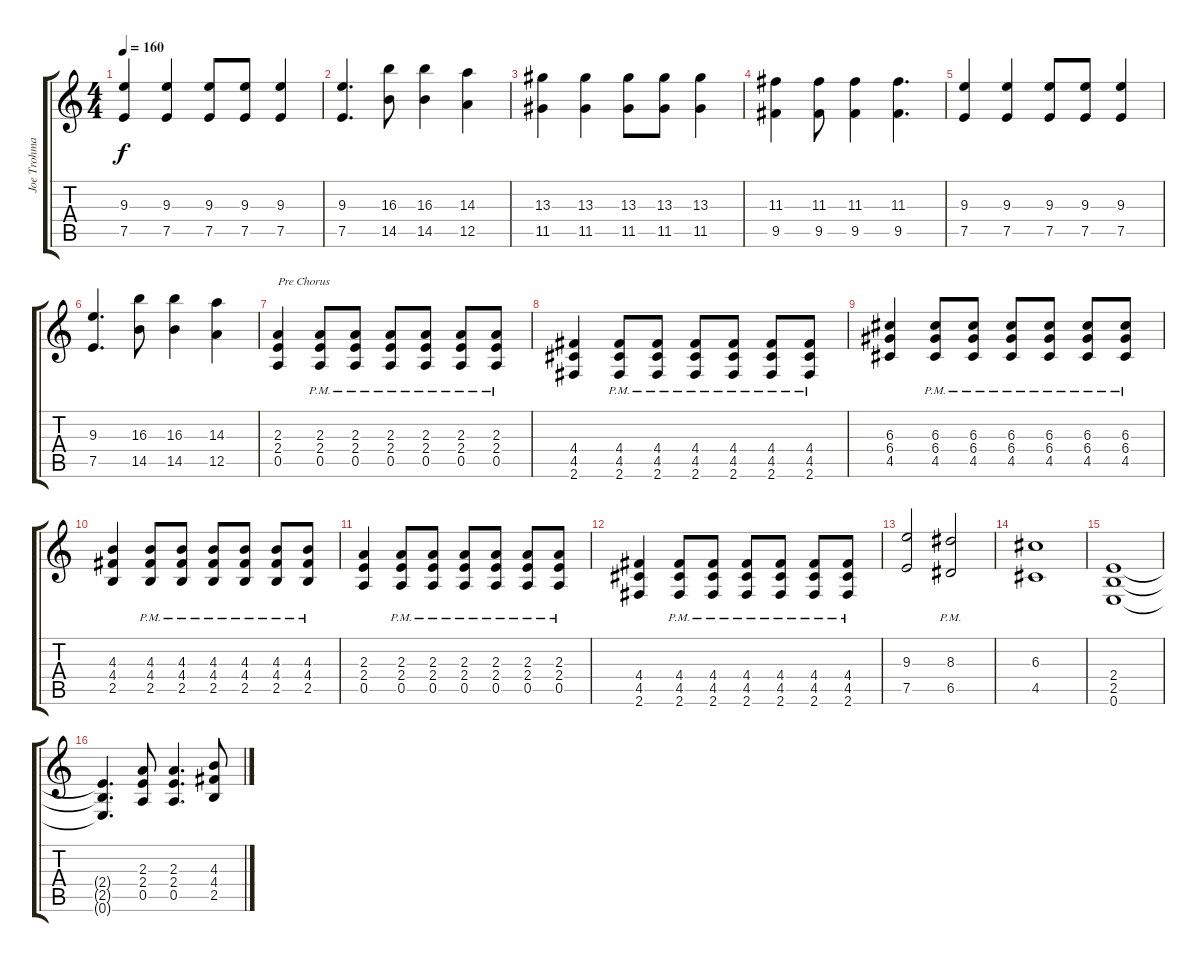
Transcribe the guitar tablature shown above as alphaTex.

\track ("Joe Trohman" "Joe Trohma") {instrument overdrivenguitar}
\staff {score tabs}
\tuning (E4 B3 G3 D3 A2 E2) {hide}
\ts (4 4)
\tempo 160
\clef g2
\ks c
(9.3 7.5).4{dy f} (9.3 7.5).4 (9.3 7.5).8 (9.3 7.5).8 (9.3 7.5).4 |
(9.3 7.5).4{d} (16.3 14.5).8 (16.3 14.5).4 (14.3 12.5).4 |
(13.3 11.5).4 (13.3 11.5).4 (13.3 11.5).8 (13.3 11.5).8 (13.3 11.5).4 |
(11.3 9.5).4 (11.3 9.5).8 (11.3 9.5).4 (11.3 9.5).4{d} |
(9.3 7.5).4 (9.3 7.5).4 (9.3 7.5).8 (9.3 7.5).8 (9.3 7.5).4 |
(9.3 7.5).4{d} (16.3 14.5).8 (16.3 14.5).4 (14.3 12.5).4 |
(2.3 2.4 0.5).4{txt "Pre Chorus"} (2.3{pm} 2.4{pm} 0.5{pm}).8 (2.3{pm} 2.4{pm} 0.5{pm}).8 (2.3{pm} 2.4{pm} 0.5{pm}).8 (2.3{pm} 2.4{pm} 0.5{pm}).8 (2.3{pm} 2.4{pm} 0.5{pm}).8 (2.3{pm} 2.4{pm} 0.5{pm}).8 |
(4.4 4.5 2.6).4 (4.4{pm} 4.5{pm} 2.6{pm}).8 (4.4{pm} 4.5{pm} 2.6{pm}).8 (4.4{pm} 4.5{pm} 2.6{pm}).8 (4.4{pm} 4.5{pm} 2.6{pm}).8 (4.4{pm} 4.5{pm} 2.6{pm}).8 (4.4{pm} 4.5{pm} 2.6{pm}).8 |
(6.3 6.4 4.5).4 (6.3{pm} 6.4{pm} 4.5{pm}).8 (6.3{pm} 6.4{pm} 4.5{pm}).8 (6.3{pm} 6.4{pm} 4.5{pm}).8 (6.3{pm} 6.4{pm} 4.5{pm}).8 (6.3{pm} 6.4{pm} 4.5{pm}).8 (6.3{pm} 6.4{pm} 4.5{pm}).8 |
(4.3 4.4 2.5).4 (4.3{pm} 4.4{pm} 2.5{pm}).8 (4.3{pm} 4.4{pm} 2.5{pm}).8 (4.3{pm} 4.4{pm} 2.5{pm}).8 (4.3{pm} 4.4{pm} 2.5{pm}).8 (4.3{pm} 4.4{pm} 2.5{pm}).8 (4.3{pm} 4.4{pm} 2.5{pm}).8 |
(2.3 2.4 0.5).4 (2.3{pm} 2.4{pm} 0.5{pm}).8 (2.3{pm} 2.4{pm} 0.5{pm}).8 (2.3{pm} 2.4{pm} 0.5{pm}).8 (2.3{pm} 2.4{pm} 0.5{pm}).8 (2.3{pm} 2.4{pm} 0.5{pm}).8 (2.3{pm} 2.4{pm} 0.5{pm}).8 |
(4.4 4.5 2.6).4 (4.4{pm} 4.5{pm} 2.6{pm}).8 (4.4{pm} 4.5{pm} 2.6{pm}).8 (4.4{pm} 4.5{pm} 2.6{pm}).8 (4.4{pm} 4.5{pm} 2.6{pm}).8 (4.4{pm} 4.5{pm} 2.6{pm}).8 (4.4{pm} 4.5{pm} 2.6{pm}).8 |
(9.3 7.5).2 (8.3{pm} 6.5).2 |
(6.3 4.5).1 |
(2.4 2.5 0.6).1 |
(2.4{t} 2.5{t} 0.6{t}).4{d} (2.3 2.4 0.5).8 (2.3 2.4 0.5).4{d} (4.3 4.4 2.5).8
